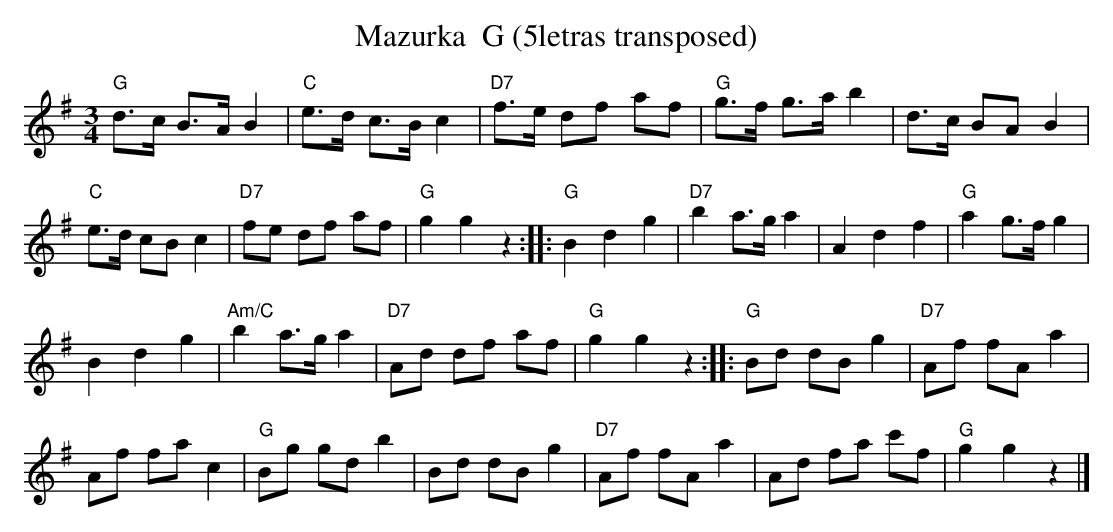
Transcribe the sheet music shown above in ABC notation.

X:1
T:Mazurka  G (5letras transposed)
M:3/4
L:1/8
K:G transpose=3 %%MIDI gchordon
"G"d>c B>A B2 | "C"e>d c>Bc2 | "D7"f>e df af | "G"g>f g>ab2 | d>c BAB2 |
"C"e>d cBc2 | "D7"fe df af | "G"g2g2z2 :: "G"B2d2g2 | "D7"b2 a>ga2 | A2d2f2 | "G"a2 g>fg2 |
B2d2g2 | "Am/C"b2 a>ga2 | "D7"Ad df af | "G"g2g2z2 :: "G"Bd dBg2 | "D7"Af fAa2 |
Af fac2 | "G"Bg gdb2 | Bd dBg2 | "D7"Af fAa2 | Ad fa c'f | "G"g2g2z2 |]
